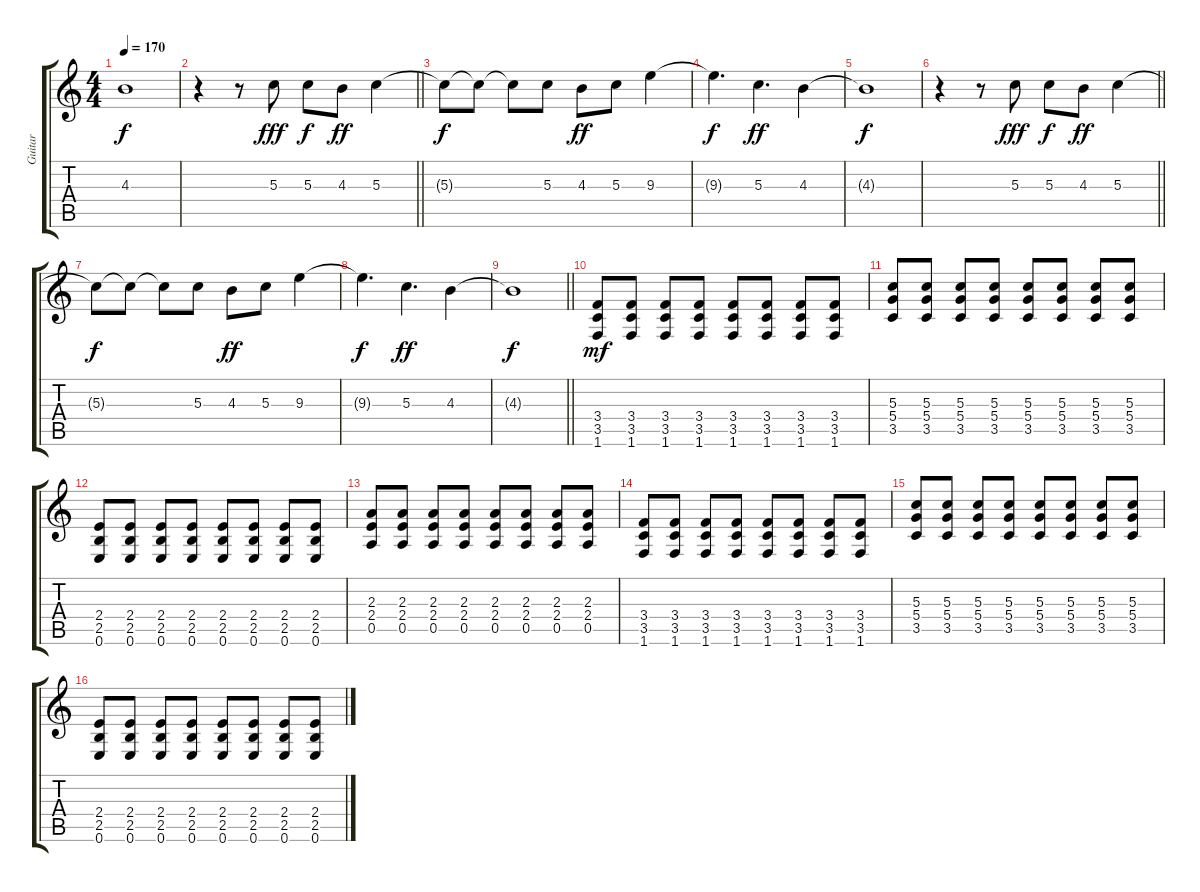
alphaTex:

\track ("Guitar" "Guitar") {instrument electricguitarclean}
\staff {score tabs}
\tuning (E4 B3 G3 D3 A2 E2) {hide}
\ts (4 4)
\tempo 170
\clef g2
\ks c
4.3{t}.1{dy f} |
\barLineRight lightlight
r.4 r.8 5.3.8{dy fff} 5.3.8{dy f} 4.3.8{dy ff} 5.3.4 |
5.3{t}.8{dy f} 5.3{t}.8 5.3{t}.8 5.3.8 4.3.8{dy ff} 5.3.8 9.3.4 |
9.3{t}.4{d dy f} 5.3.4{d dy ff} 4.3.4 |
4.3{t}.1{dy f} |
\barLineRight lightlight
r.4 r.8 5.3.8{dy fff} 5.3.8{dy f} 4.3.8{dy ff} 5.3.4 |
5.3{t}.8{dy f} 5.3{t}.8 5.3{t}.8 5.3.8 4.3.8{dy ff} 5.3.8 9.3.4 |
9.3{t}.4{d dy f} 5.3.4{d dy ff} 4.3.4 |
\barLineRight lightlight
4.3{t}.1{dy f} |
(3.4 3.5 1.6).8{dy mf} (3.4 3.5 1.6).8 (3.4 3.5 1.6).8 (3.4 3.5 1.6).8 (3.4 3.5 1.6).8 (3.4 3.5 1.6).8 (3.4 3.5 1.6).8 (3.4 3.5 1.6).8 |
(5.3 5.4 3.5).8 (5.3 5.4 3.5).8 (5.3 5.4 3.5).8 (5.3 5.4 3.5).8 (5.3 5.4 3.5).8 (5.3 5.4 3.5).8 (5.3 5.4 3.5).8 (5.3 5.4 3.5).8 |
(2.4 2.5 0.6).8 (2.4 2.5 0.6).8 (2.4 2.5 0.6).8 (2.4 2.5 0.6).8 (2.4 2.5 0.6).8 (2.4 2.5 0.6).8 (2.4 2.5 0.6).8 (2.4 2.5 0.6).8 |
(2.3 2.4 0.5).8 (2.3 2.4 0.5).8 (2.3 2.4 0.5).8 (2.3 2.4 0.5).8 (2.3 2.4 0.5).8 (2.3 2.4 0.5).8 (2.3 2.4 0.5).8 (2.3 2.4 0.5).8 |
(3.4 3.5 1.6).8 (3.4 3.5 1.6).8 (3.4 3.5 1.6).8 (3.4 3.5 1.6).8 (3.4 3.5 1.6).8 (3.4 3.5 1.6).8 (3.4 3.5 1.6).8 (3.4 3.5 1.6).8 |
(5.3 5.4 3.5).8 (5.3 5.4 3.5).8 (5.3 5.4 3.5).8 (5.3 5.4 3.5).8 (5.3 5.4 3.5).8 (5.3 5.4 3.5).8 (5.3 5.4 3.5).8 (5.3 5.4 3.5).8 |
(2.4 2.5 0.6).8 (2.4 2.5 0.6).8 (2.4 2.5 0.6).8 (2.4 2.5 0.6).8 (2.4 2.5 0.6).8 (2.4 2.5 0.6).8 (2.4 2.5 0.6).8 (2.4 2.5 0.6).8
